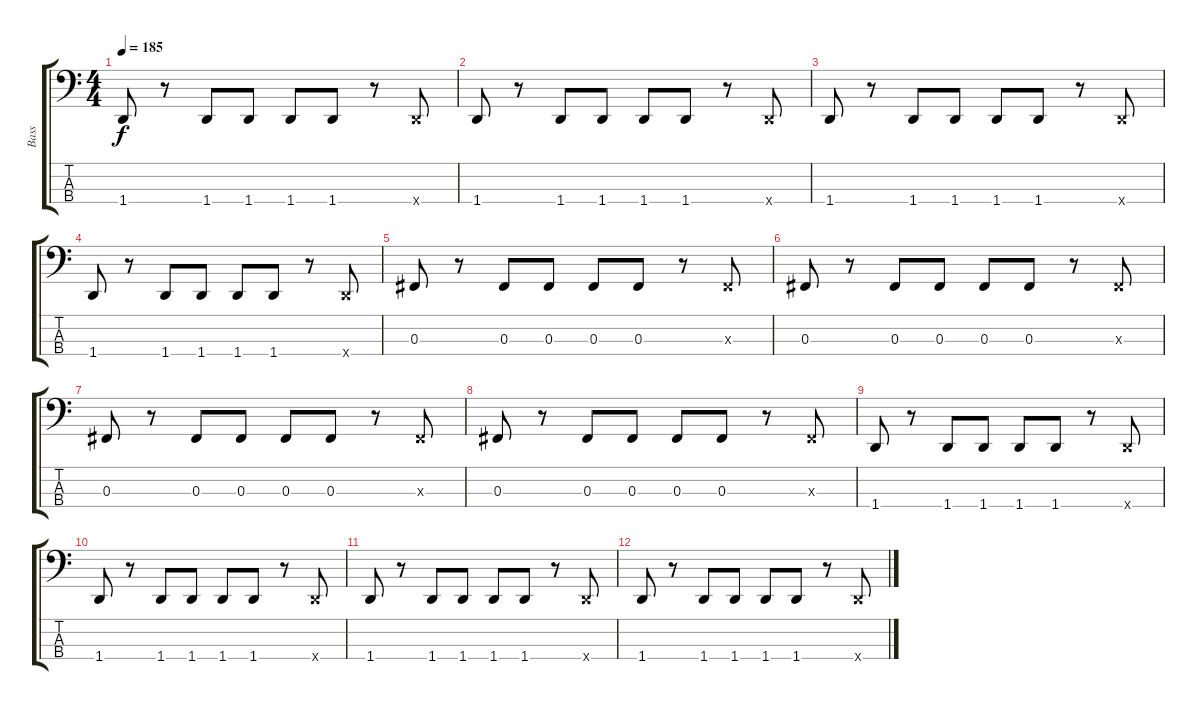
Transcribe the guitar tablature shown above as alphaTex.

\track ("Bass" "Bass") {instrument electricbasspick}
\staff {score tabs}
\tuning (E2 B1 Gb1 Db1) {hide}
\ts (4 4)
\tempo 185
\clef f4
\ks c
1.4.8{dy f} r.8 1.4.8 1.4.8 1.4.8 1.4.8 r.8 1.4{x}.8 |
1.4.8 r.8 1.4.8 1.4.8 1.4.8 1.4.8 r.8 1.4{x}.8 |
1.4.8 r.8 1.4.8 1.4.8 1.4.8 1.4.8 r.8 1.4{x}.8 |
1.4.8 r.8 1.4.8 1.4.8 1.4.8 1.4.8 r.8 1.4{x}.8 |
0.3.8 r.8 0.3.8 0.3.8 0.3.8 0.3.8 r.8 0.3{x}.8 |
0.3.8 r.8 0.3.8 0.3.8 0.3.8 0.3.8 r.8 0.3{x}.8 |
0.3.8 r.8 0.3.8 0.3.8 0.3.8 0.3.8 r.8 0.3{x}.8 |
0.3.8 r.8 0.3.8 0.3.8 0.3.8 0.3.8 r.8 0.3{x}.8 |
1.4.8 r.8 1.4.8 1.4.8 1.4.8 1.4.8 r.8 1.4{x}.8 |
1.4.8 r.8 1.4.8 1.4.8 1.4.8 1.4.8 r.8 1.4{x}.8 |
1.4.8 r.8 1.4.8 1.4.8 1.4.8 1.4.8 r.8 1.4{x}.8 |
1.4.8 r.8 1.4.8 1.4.8 1.4.8 1.4.8 r.8 1.4{x}.8
